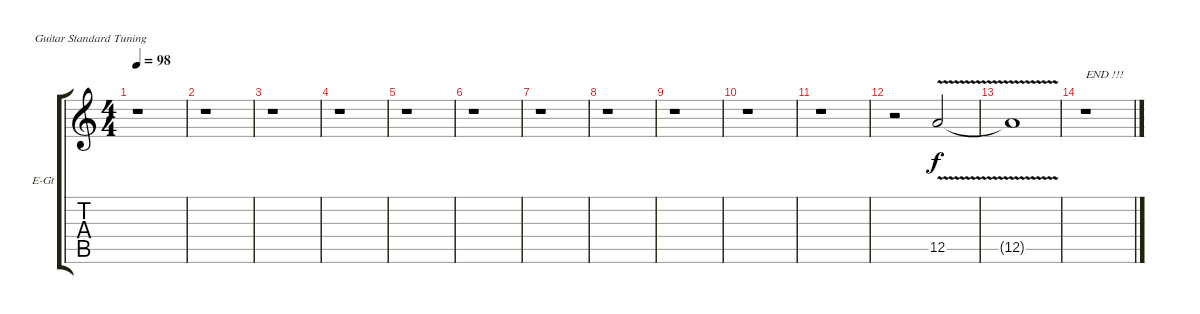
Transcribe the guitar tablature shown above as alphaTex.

\bracketExtendMode groupsimilarinstruments
\firstSystemTrackNameOrientation horizontal
\otherSystemsTrackNameOrientation horizontal
\track ("Jimi Files" "E-Gt") {instrument distortionguitar}
\staff {score tabs}
\tuning (E4 B3 G3 D3 A2 E2)
\ts (4 4)
\tempo 98
\clef g2
\ks c
r.1{dy f} |
r.1 |
r.1 |
r.1 |
r.1 |
r.1 |
r.1 |
r.1 |
r.1 |
r.1 |
r.1 |
r.2 12.5{v}.2 |
12.5{v t}.1 |
r.1{txt "END !!!"}
